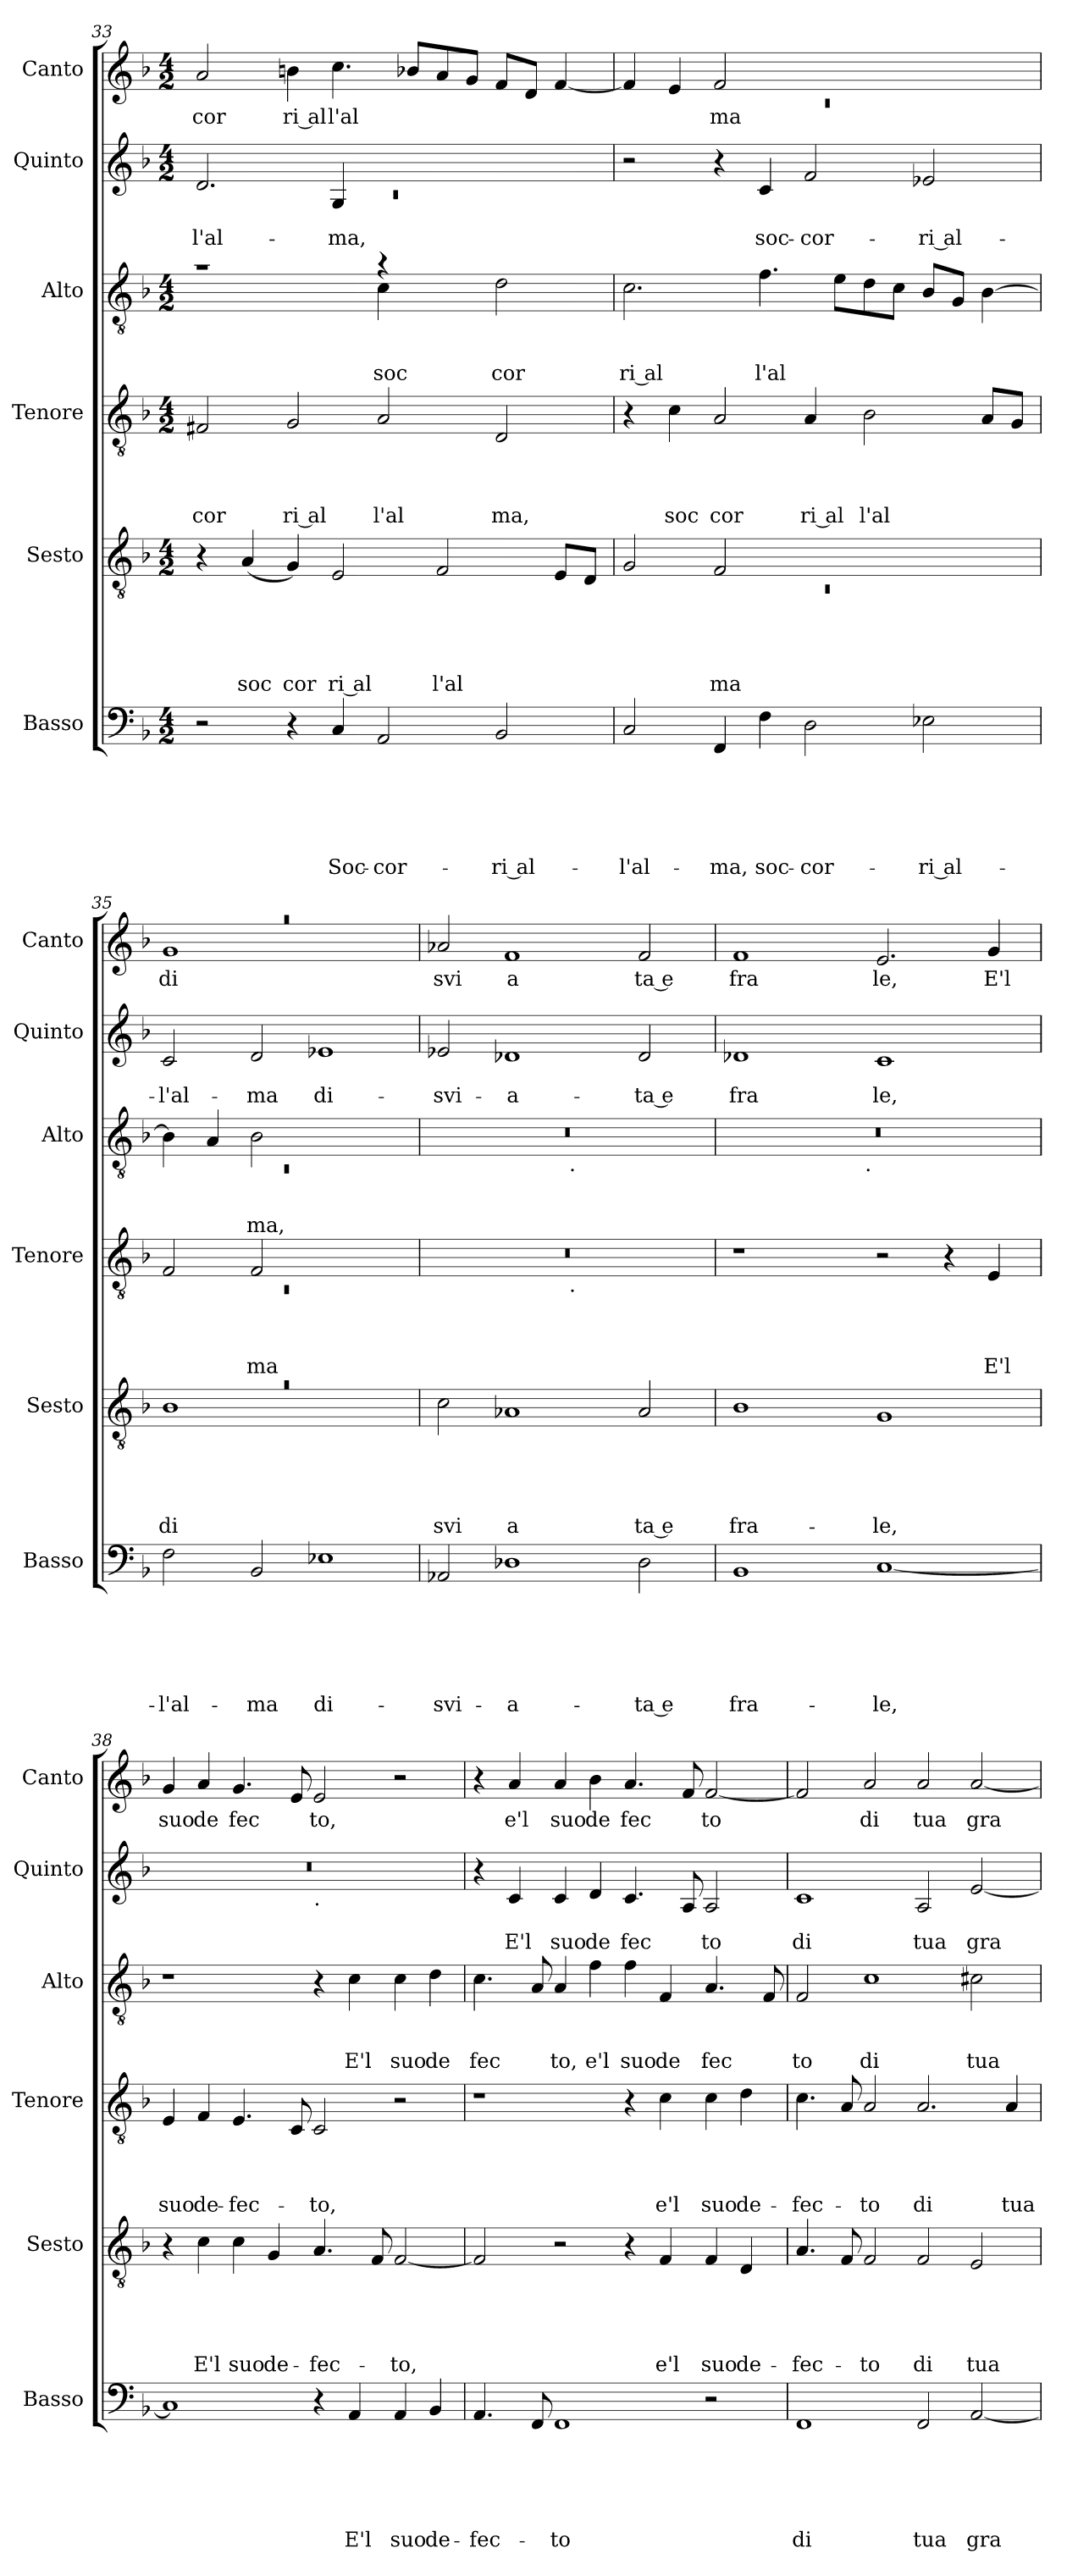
**kern	**text	**text	**text	**text	**text	**text	**kern	**text	**text	**text	**text	**text	**kern	**text	**text	**text	**text	**kern	**text	**text	**text	**kern	**text	**text	**kern	**text
*part6	*part6	*part6	*part6	*part6	*part6	*part6	*part5	*part5	*part5	*part5	*part5	*part5	*part4	*part4	*part4	*part4	*part4	*part3	*part3	*part3	*part3	*part2	*part2	*part2	*part1	*part1
*staff6	*staff6	*staff6	*staff6	*staff6	*staff6	*staff6	*staff5	*staff5	*staff5	*staff5	*staff5	*staff5	*staff4	*staff4	*staff4	*staff4	*staff4	*staff3	*staff3	*staff3	*staff3	*staff2	*staff2	*staff2	*staff1	*staff1
*I"Basso	*	*	*	*	*	*	*I"Sesto	*	*	*	*	*	*I"Tenore	*	*	*	*	*I"Alto	*	*	*	*I"Quinto	*	*	*I"Canto	*
*I'Basso	*	*	*	*	*	*	*I'Sesto	*	*	*	*	*	*I'Tenore	*	*	*	*	*I'Alto	*	*	*	*I'Quinto	*	*	*I'Canto	*
*clefF4	*	*	*	*	*	*	*clefGv2	*	*	*	*	*	*clefGv2	*	*	*	*	*clefGv2	*	*	*	*clefG2	*	*	*clefG2	*
*k[b-]	*	*	*	*	*	*	*k[b-]	*	*	*	*	*	*k[b-]	*	*	*	*	*k[b-]	*	*	*	*k[b-]	*	*	*k[b-]	*
*F:	*	*	*	*	*	*	*F:	*	*	*	*	*	*F:	*	*	*	*	*F:	*	*	*	*F:	*	*	*F:	*
*M4/2	*	*	*	*	*	*	*M4/2	*	*	*	*	*	*M4/2	*	*	*	*	*M4/2	*	*	*	*M4/2	*	*	*M4/2	*
=33	=33	=33	=33	=33	=33	=33	=33	=33	=33	=33	=33	=33	=33	=33	=33	=33	=33	=33	=33	=33	=33	=33	=33	=33	=33	=33
*	*	*	*	*	*	*	*	*	*	*	*	*	*	*	*	*	*	*	*	*	*	*^	*	*	*	*
!	!	!	!	!	!	!	!	!	!	!	!	!	!	!	!	!	!LO:LY:b	!	!	!	!	!	!LO:N:vis=1	!	!LO:LY:b	!	!LO:LY:b
*	*	*	*	*	*	*	*	*	*	*	*	*	*	*	*	*	*	*^	*	*	*	*	*	*	*	*	*
2r	.	.	.	.	.	.	4r	.	.	.	.	.	2F#X/	.	.	.	cor	1ra	1ryy	.	.	.	2.d/	0rc	.	-l'al-	2a/	cor
!	!	!	!	!	!	!	!	!	!	!	!	!LO:LY:b	!	!	!	!	!	!	!	!	!	!	!	!	!	!	!	!
.	.	.	.	.	.	.	(4A/	.	.	.	.	soc	.	.	.	.	.	.	.	.	.	.	.	.	.	.	.	.
!	!	!	!	!	!	!	!	!	!	!	!	!LO:LY:b	!	!	!	!	!LO:LY:b:rj	!	!	!	!	!	!	!	!	!	!	!LO:LY:b:rj
4r	.	.	.	.	.	.	4G/)	.	.	.	.	cor	2G/	.	.	.	ri al	.	.	.	.	.	.	.	.	.	4bn\	ri al
!	!	!	!	!	!	!LO:LY:b	!	!	!	!	!	!LO:LY:b:rj	!	!	!	!	!	!	!	!	!	!	!	!	!	!LO:LY:b	!	!LO:LY:b
4C/	.	.	.	.	.	Soc-	2E/	.	.	.	.	ri al	.	.	.	.	.	.	.	.	.	.	4G/	.	.	-ma,	4.cc\	l'al
!	!	!	!	!	!	!LO:LY:b	!	!	!	!	!	!	!	!	!	!	!LO:LY:b	!	!	!	!	!LO:LY:b	!	!	!	!	!	!
2AA/	.	.	.	.	.	-cor-	.	.	.	.	.	.	2A/	.	.	.	l'al	4ra	4c\	.	.	soc	1ryy	.	.	.	.	.
.	.	.	.	.	.	.	.	.	.	.	.	.	.	.	.	.	.	.	.	.	.	.	.	.	.	.	8b-X/L	.
!	!	!	!	!	!	!	!	!	!	!	!	!LO:LY:b	!	!	!	!	!	!	!	!	!	!	!	!	!	!	!	!
.	.	.	.	.	.	.	2F/	.	.	.	.	l'al	.	.	.	.	.	2.ryy	4ryy	.	.	.	.	.	.	.	8a/	.
.	.	.	.	.	.	.	.	.	.	.	.	.	.	.	.	.	.	.	.	.	.	.	.	.	.	.	8g/J	.
!	!	!	!	!	!	!LO:LY:b:rj	!	!	!	!	!	!	!	!	!	!	!LO:LY:b	!	!	!	!	!LO:LY:b	!	!	!	!	!	!
2BB-/	.	.	.	.	.	-ri al-	.	.	.	.	.	.	2D/	.	.	.	ma,	.	2d\	.	.	cor	.	.	.	.	8f/L	.
.	.	.	.	.	.	.	.	.	.	.	.	.	.	.	.	.	.	.	.	.	.	.	.	.	.	.	8d/J	.
.	.	.	.	.	.	.	8E/L	.	.	.	.	.	.	.	.	.	.	.	.	.	.	.	.	.	.	.	[<4f/	.
.	.	.	.	.	.	.	8D/J	.	.	.	.	.	.	.	.	.	.	.	.	.	.	.	.	.	.	.	.	.
*	*	*	*	*	*	*	*	*	*	*	*	*	*	*	*	*	*	*v	*v	*	*	*	*	*	*	*	*	*
*	*	*	*	*	*	*	*	*	*	*	*	*	*	*	*	*	*	*	*	*	*	*v	*v	*	*	*	*
=34	=34	=34	=34	=34	=34	=34	=34	=34	=34	=34	=34	=34	=34	=34	=34	=34	=34	=34	=34	=34	=34	=34	=34	=34	=34	=34
*	*	*	*	*	*	*	*^	*	*	*	*	*	*	*	*	*	*	*	*	*	*	*	*	*	*^	*
!	!	!	!	!	!	!LO:LY:b	!	!LO:N:vis=1	!	!	!	!	!	!	!	!	!	!	!	!	!	!LO:LY:b:rj	!	!	!	!	!LO:N:vis=1	!
2C/	.	.	.	.	.	-l'al-	2G/	0rC	.	.	.	.	.	4r	.	.	.	.	2.c\	.	.	ri al	2r	.	.	4f/]	0rc	.
!	!	!	!	!	!	!	!	!	!	!	!	!	!	!	!	!	!	!LO:LY:b	!	!	!	!	!	!	!	!	!	!
.	.	.	.	.	.	.	.	.	.	.	.	.	.	4c\	.	.	.	soc	.	.	.	.	.	.	.	4e/	.	.
!	!	!	!	!	!	!LO:LY:b	!	!	!	!	!	!	!LO:LY:b	!	!	!	!	!LO:LY:b	!	!	!	!	!	!	!	!	!	!LO:LY:b
4FF/	.	.	.	.	.	-ma,	2F/	.	.	.	.	.	ma	2A/	.	.	.	cor	.	.	.	.	4r	.	.	2f/	.	ma
!	!	!	!	!	!	!LO:LY:b	!	!	!	!	!	!	!	!	!	!	!	!	!	!	!	!LO:LY:b	!	!	!LO:LY:b	!	!	!
4F\	.	.	.	.	.	soc-	.	.	.	.	.	.	.	.	.	.	.	.	4.f\	.	.	l'al	4c/	.	soc-	.	.	.
!	!	!	!	!	!	!LO:LY:b	!	!	!	!	!	!	!	!	!	!	!	!LO:LY:b:rj	!	!	!	!	!	!	!LO:LY:b	!	!	!
2D\	.	.	.	.	.	-cor-	1ryy	.	.	.	.	.	.	4A/	.	.	.	ri al	.	.	.	.	2f/	.	-cor-	1ryy	.	.
.	.	.	.	.	.	.	.	.	.	.	.	.	.	.	.	.	.	.	8e\L	.	.	.	.	.	.	.	.	.
!	!	!	!	!	!	!	!	!	!	!	!	!	!	!	!	!	!	!LO:LY:b	!	!	!	!	!	!	!	!	!	!
.	.	.	.	.	.	.	.	.	.	.	.	.	.	2B-\	.	.	.	l'al	8d\	.	.	.	.	.	.	.	.	.
.	.	.	.	.	.	.	.	.	.	.	.	.	.	.	.	.	.	.	8c\J	.	.	.	.	.	.	.	.	.
!	!	!	!	!	!	!LO:LY:b:rj	!	!	!	!	!	!	!	!	!	!	!	!	!	!	!	!	!	!	!LO:LY:b:rj	!	!	!
2E-X\	.	.	.	.	.	-ri al-	.	.	.	.	.	.	.	.	.	.	.	.	8B-/L	.	.	.	2e-X/	.	-ri al-	.	.	.
.	.	.	.	.	.	.	.	.	.	.	.	.	.	.	.	.	.	.	8G/J	.	.	.	.	.	.	.	.	.
.	.	.	.	.	.	.	.	.	.	.	.	.	.	8A/L	.	.	.	.	[>4B-\	.	.	.	.	.	.	.	.	.
.	.	.	.	.	.	.	.	.	.	.	.	.	.	8G/J	.	.	.	.	.	.	.	.	.	.	.	.	.	.
=35	=35	=35	=35	=35	=35	=35	=35	=35	=35	=35	=35	=35	=35	=35	=35	=35	=35	=35	=35	=35	=35	=35	=35	=35	=35	=35	=35	=35
*	*	*	*	*	*	*	*	*	*	*	*	*	*	*^	*	*	*	*	*^	*	*	*	*	*	*	*	*	*
!	!	!	!	!	!	!LO:LY:b	!LO:N:vis=1	!	!	!	!	!	!LO:LY:b	!	!LO:N:vis=1	!	!	!	!	!	!LO:N:vis=1	!	!	!	!	!	!LO:LY:b	!LO:N:vis=1	!	!LO:LY:b
2F\	.	.	.	.	.	-l'al-	0ra	1B-	.	.	.	.	di	2F/	0rC	.	.	.	.	4B-\]	0rC	.	.	.	2c/	.	-l'al-	0raa	1g	di
.	.	.	.	.	.	.	.	.	.	.	.	.	.	.	.	.	.	.	.	4A/	.	.	.	.	.	.	.	.	.	.
!	!	!	!	!	!	!LO:LY:b	!	!	!	!	!	!	!	!	!	!	!	!	!LO:LY:b	!	!	!	!	!LO:LY:b	!	!	!LO:LY:b	!	!	!
2BB-/	.	.	.	.	.	-ma	.	.	.	.	.	.	.	2F/	.	.	.	.	ma	2B-\	.	.	.	ma,	2d/	.	-ma	.	.	.
!	!	!	!	!	!	!LO:LY:b	!	!	!	!	!	!	!	!	!	!	!	!	!	!	!	!	!	!	!	!	!LO:LY:b	!	!	!
1E-X	.	.	.	.	.	di-	.	1ryy	.	.	.	.	.	1ryy	.	.	.	.	.	1ryy	.	.	.	.	1e-X	.	di-	.	1ryy	.
=36	=36	=36	=36	=36	=36	=36	=36	=36	=36	=36	=36	=36	=36	=36	=36	=36	=36	=36	=36	=36	=36	=36	=36	=36	=36	=36	=36	=36	=36	=36
!	!	!	!	!	!	!LO:LY:b	!	!	!	!	!	!	!LO:LY:b	!	!	!	!	!	!	!	!	!	!	!	!	!	!LO:LY:b	!	!	!LO:LY:b
*	*	*	*	*	*	*	*v	*v	*	*	*	*	*	*	*	*	*	*	*	*	*	*	*	*	*	*	*	*v	*v	*
2AA-X/	.	.	.	.	.	-svi-	2c\	.	.	.	.	svi	0r	2ryy	.	.	.	.	0r	2ryy	.	.	.	2e-X/	.	-svi-	2a-X/	svi
!	!	!	!	!	!	!LO:LY:b	!	!	!	!	!	!LO:LY:b	!	!	!	!	!	!	!	!	!	!	!	!	!	!LO:LY:b	!	!LO:LY:b
1D-X	.	.	.	.	.	-a-	1A-X	.	.	.	.	a	.	4...ryy	.	.	.	.	.	4...ryy	.	.	.	1d-X	.	-a-	1f	a
!	!	!	!	!	!	!	!	!	!	!	!	!	!	!	!	!	!	!	!	!LO:TX:b:t=.	!	!	!	!	!	!	!	!
!	!	!	!	!	!	!	!	!	!	!	!	!	!	!LO:TX:b:t=.	!	!	!	!	!	!	!	!	!	!	!	!	!	!
.	.	.	.	.	.	.	.	.	.	.	.	.	.	1ryy	.	.	.	.	.	1ryy	.	.	.	.	.	.	.	.
!	!	!	!	!	!	!LO:LY:b:rj	!	!	!	!	!	!LO:LY:b:rj	!	!	!	!	!	!	!	!	!	!	!	!	!	!LO:LY:b:rj	!	!LO:LY:b:rj
2D-\	.	.	.	.	.	-ta e	2A-/	.	.	.	.	ta e	.	.	.	.	.	.	.	.	.	.	.	2d-/	.	-ta e	2f/	ta e
.	.	.	.	.	.	.	.	.	.	.	.	.	.	32ryy	.	.	.	.	.	32ryy	.	.	.	.	.	.	.	.
!!LO:PB:g=z
=37	=37	=37	=37	=37	=37	=37	=37	=37	=37	=37	=37	=37	=37	=37	=37	=37	=37	=37	=37	=37	=37	=37	=37	=37	=37	=37	=37	=37
!	!	!	!	!	!	!LO:LY:b	!	!	!	!	!	!LO:LY:b	!	!	!	!	!	!	!	!	!	!	!	!	!	!LO:LY:b	!	!LO:LY:b
*	*	*	*	*	*	*	*	*	*	*	*	*	*v	*v	*	*	*	*	*	*	*	*	*	*	*	*	*	*
1BB-	.	.	.	.	.	fra-	1B-	.	.	.	.	fra-	1r	.	.	.	.	0r	2ryy	.	.	.	1d-X	.	fra	1f	fra
.	.	.	.	.	.	.	.	.	.	.	.	.	.	.	.	.	.	.	4...ryy	.	.	.	.	.	.	.	.
!	!	!	!	!	!	!	!	!	!	!	!	!	!	!	!	!	!	!	!LO:TX:b:t=.	!	!	!	!	!	!	!	!
.	.	.	.	.	.	.	.	.	.	.	.	.	.	.	.	.	.	.	1ryy	.	.	.	.	.	.	.	.
!	!	!	!	!	!	!LO:LY:b	!	!	!	!	!	!LO:LY:b	!	!	!	!	!	!	!	!	!	!	!	!	!LO:LY:b	!	!LO:LY:b
[<1C	.	.	.	.	.	-le,	1G	.	.	.	.	-le,	2r	.	.	.	.	.	.	.	.	.	1c	.	le,	2.e/	le,
.	.	.	.	.	.	.	.	.	.	.	.	.	4r	.	.	.	.	.	.	.	.	.	.	.	.	.	.
!	!	!	!	!	!	!	!	!	!	!	!	!	!	!	!	!	!LO:LY:b	!	!	!	!	!	!	!	!	!	!LO:LY:b
.	.	.	.	.	.	.	.	.	.	.	.	.	4E/	.	.	.	E'l	.	.	.	.	.	.	.	.	4g/	E'l
.	.	.	.	.	.	.	.	.	.	.	.	.	.	.	.	.	.	.	32ryy	.	.	.	.	.	.	.	.
=38	=38	=38	=38	=38	=38	=38	=38	=38	=38	=38	=38	=38	=38	=38	=38	=38	=38	=38	=38	=38	=38	=38	=38	=38	=38	=38	=38
!	!	!	!	!	!	!	!	!	!	!	!	!	!	!	!	!	!LO:LY:b	!	!	!	!	!	!	!	!	!	!LO:LY:b
*	*	*	*	*	*	*	*	*	*	*	*	*	*	*	*	*	*	*v	*v	*	*	*	*^	*	*	*	*
1C]	.	.	.	.	.	.	4r	.	.	.	.	.	4E/	.	.	.	suo	1r	.	.	.	0r	1ryy	.	.	4g/	suo
!	!	!	!	!	!	!	!	!	!	!	!	!LO:LY:b	!	!	!	!	!LO:LY:b	!	!	!	!	!	!	!	!	!	!LO:LY:b
.	.	.	.	.	.	.	4c\	.	.	.	.	E'l	4F/	.	.	.	de-	.	.	.	.	.	.	.	.	4a/	de
!	!	!	!	!	!	!	!	!	!	!	!	!LO:LY:b	!	!	!	!	!LO:LY:b	!	!	!	!	!	!	!	!	!	!LO:LY:b
.	.	.	.	.	.	.	4c\	.	.	.	.	suo	4.E/	.	.	.	-fec-	.	.	.	.	.	.	.	.	4.g/	fec
!	!	!	!	!	!	!	!	!	!	!	!	!LO:LY:b	!	!	!	!	!	!	!	!	!	!	!	!	!	!	!
.	.	.	.	.	.	.	4G/	.	.	.	.	de-	.	.	.	.	.	.	.	.	.	.	.	.	.	.	.
.	.	.	.	.	.	.	.	.	.	.	.	.	8C/	.	.	.	.	.	.	.	.	.	.	.	.	8e/	.
!	!	!	!	!	!	!	!	!	!	!	!	!	!	!	!	!	!	!	!	!	!	!	!LO:TX:b:t=.	!	!	!	!
!	!	!	!	!	!	!	!	!	!	!	!	!LO:LY:b	!	!	!	!	!LO:LY:b	!	!	!	!	!	!	!	!	!	!LO:LY:b
4r	.	.	.	.	.	.	4.A/	.	.	.	.	-fec-	2C/	.	.	.	-to,	4r	.	.	.	.	1ryy	.	.	2e/	to,
!	!	!	!	!	!	!LO:LY:b	!	!	!	!	!	!	!	!	!	!	!	!	!	!	!LO:LY:b	!	!	!	!	!	!
4AA/	.	.	.	.	.	E'l	.	.	.	.	.	.	.	.	.	.	.	4c\	.	.	E'l	.	.	.	.	.	.
.	.	.	.	.	.	.	8F/	.	.	.	.	.	.	.	.	.	.	.	.	.	.	.	.	.	.	.	.
!	!	!	!	!	!	!LO:LY:b	!	!	!	!	!	!LO:LY:b	!	!	!	!	!	!	!	!	!LO:LY:b	!	!	!	!	!	!
4AA/	.	.	.	.	.	suo	[<2F/	.	.	.	.	-to,	2r	.	.	.	.	4c\	.	.	suo	.	.	.	.	2r	.
!	!	!	!	!	!	!LO:LY:b	!	!	!	!	!	!	!	!	!	!	!	!	!	!	!LO:LY:b	!	!	!	!	!	!
4BB-/	.	.	.	.	.	de-	.	.	.	.	.	.	.	.	.	.	.	4d\	.	.	de	.	.	.	.	.	.
=39	=39	=39	=39	=39	=39	=39	=39	=39	=39	=39	=39	=39	=39	=39	=39	=39	=39	=39	=39	=39	=39	=39	=39	=39	=39	=39	=39
!	!	!	!	!	!	!LO:LY:b	!	!	!	!	!	!	!	!	!	!	!	!	!	!	!LO:LY:b	!	!	!	!	!	!
*	*	*	*	*	*	*	*	*	*	*	*	*	*	*	*	*	*	*	*	*	*	*v	*v	*	*	*	*
4.AA/	.	.	.	.	.	-fec-	2F/]	.	.	.	.	.	1r	.	.	.	.	4.c\	.	.	fec	4r	.	.	4r	.
!	!	!	!	!	!	!	!	!	!	!	!	!	!	!	!	!	!	!	!	!	!	!	!	!LO:LY:b	!	!LO:LY:b
.	.	.	.	.	.	.	.	.	.	.	.	.	.	.	.	.	.	.	.	.	.	4c/	.	E'l	4a/	e'l
8FF/	.	.	.	.	.	.	.	.	.	.	.	.	.	.	.	.	.	8A/	.	.	.	.	.	.	.	.
!	!	!	!	!	!	!LO:LY:b	!	!	!	!	!	!	!	!	!	!	!	!	!	!	!LO:LY:b	!	!	!LO:LY:b	!	!LO:LY:b
1FF	.	.	.	.	.	-to	2r	.	.	.	.	.	.	.	.	.	.	4A/	.	.	to,	4c/	.	suo	4a/	suo
!	!	!	!	!	!	!	!	!	!	!	!	!	!	!	!	!	!	!	!	!	!LO:LY:b	!	!	!LO:LY:b	!	!LO:LY:b
.	.	.	.	.	.	.	.	.	.	.	.	.	.	.	.	.	.	4f\	.	.	e'l	4d/	.	de	4b-\	de
!	!	!	!	!	!	!	!	!	!	!	!	!	!	!	!	!	!	!	!	!	!LO:LY:b	!	!	!LO:LY:b	!	!LO:LY:b
.	.	.	.	.	.	.	4r	.	.	.	.	.	4r	.	.	.	.	4f\	.	.	suo	4.c/	.	fec	4.a/	fec
!	!	!	!	!	!	!	!	!	!	!	!	!LO:LY:b	!	!	!	!	!LO:LY:b	!	!	!	!LO:LY:b	!	!	!	!	!
.	.	.	.	.	.	.	4F/	.	.	.	.	e'l	4c\	.	.	.	e'l	4F/	.	.	de	.	.	.	.	.
.	.	.	.	.	.	.	.	.	.	.	.	.	.	.	.	.	.	.	.	.	.	8A/	.	.	8f/	.
!	!	!	!	!	!	!	!	!	!	!	!	!LO:LY:b	!	!	!	!	!LO:LY:b	!	!	!	!LO:LY:b	!	!	!LO:LY:b	!	!LO:LY:b
2r	.	.	.	.	.	.	4F/	.	.	.	.	suo	4c\	.	.	.	suo	4.A/	.	.	fec	2A/	.	to	[<2f/	to
!	!	!	!	!	!	!	!	!	!	!	!	!LO:LY:b	!	!	!	!	!LO:LY:b	!	!	!	!	!	!	!	!	!
.	.	.	.	.	.	.	4D/	.	.	.	.	de-	4d\	.	.	.	de-	.	.	.	.	.	.	.	.	.
.	.	.	.	.	.	.	.	.	.	.	.	.	.	.	.	.	.	8F/	.	.	.	.	.	.	.	.
=40	=40	=40	=40	=40	=40	=40	=40	=40	=40	=40	=40	=40	=40	=40	=40	=40	=40	=40	=40	=40	=40	=40	=40	=40	=40	=40
!	!	!	!	!	!	!LO:LY:b	!	!	!	!	!	!LO:LY:b	!	!	!	!	!LO:LY:b	!	!	!	!LO:LY:b	!	!	!LO:LY:b	!	!
1FF	.	.	.	.	.	di	4.A/	.	.	.	.	-fec-	4.c\	.	.	.	-fec-	2F/	.	.	to	1c	.	di	2f/]	.
.	.	.	.	.	.	.	8F/	.	.	.	.	.	8A/	.	.	.	.	.	.	.	.	.	.	.	.	.
!	!	!	!	!	!	!	!	!	!	!	!	!LO:LY:b	!	!	!	!	!LO:LY:b	!	!	!	!LO:LY:b	!	!	!	!	!LO:LY:b
.	.	.	.	.	.	.	2F/	.	.	.	.	-to	2A/	.	.	.	-to	1c	.	.	di	.	.	.	2a/	di
!	!	!	!	!	!	!LO:LY:b	!	!	!	!	!	!LO:LY:b	!	!	!	!	!LO:LY:b	!	!	!	!	!	!	!LO:LY:b	!	!LO:LY:b
2FF/	.	.	.	.	.	tua	2F/	.	.	.	.	di	2.A/	.	.	.	di	.	.	.	.	2A/	.	tua	2a/	tua
!	!	!	!	!	!	!LO:LY:b	!	!	!	!	!	!LO:LY:b	!	!	!	!	!	!	!	!	!LO:LY:b	!	!	!LO:LY:b	!	!LO:LY:b
[<2AA/	.	.	.	.	.	gra-	2E/	.	.	.	.	tua	.	.	.	.	.	2c#X\	.	.	tua	[<2e/	.	gra	[<2a/	gra
!	!	!	!	!	!	!	!	!	!	!	!	!	!	!	!	!	!LO:LY:b	!	!	!	!	!	!	!	!	!
.	.	.	.	.	.	.	.	.	.	.	.	.	4A/	.	.	.	tua	.	.	.	.	.	.	.	.	.
=	=	=	=	=	=	=	=	=	=	=	=	=	=	=	=	=	=	=	=	=	=	=	=	=	=	=
*-	*-	*-	*-	*-	*-	*-	*-	*-	*-	*-	*-	*-	*-	*-	*-	*-	*-	*-	*-	*-	*-	*-	*-	*-	*-	*-
